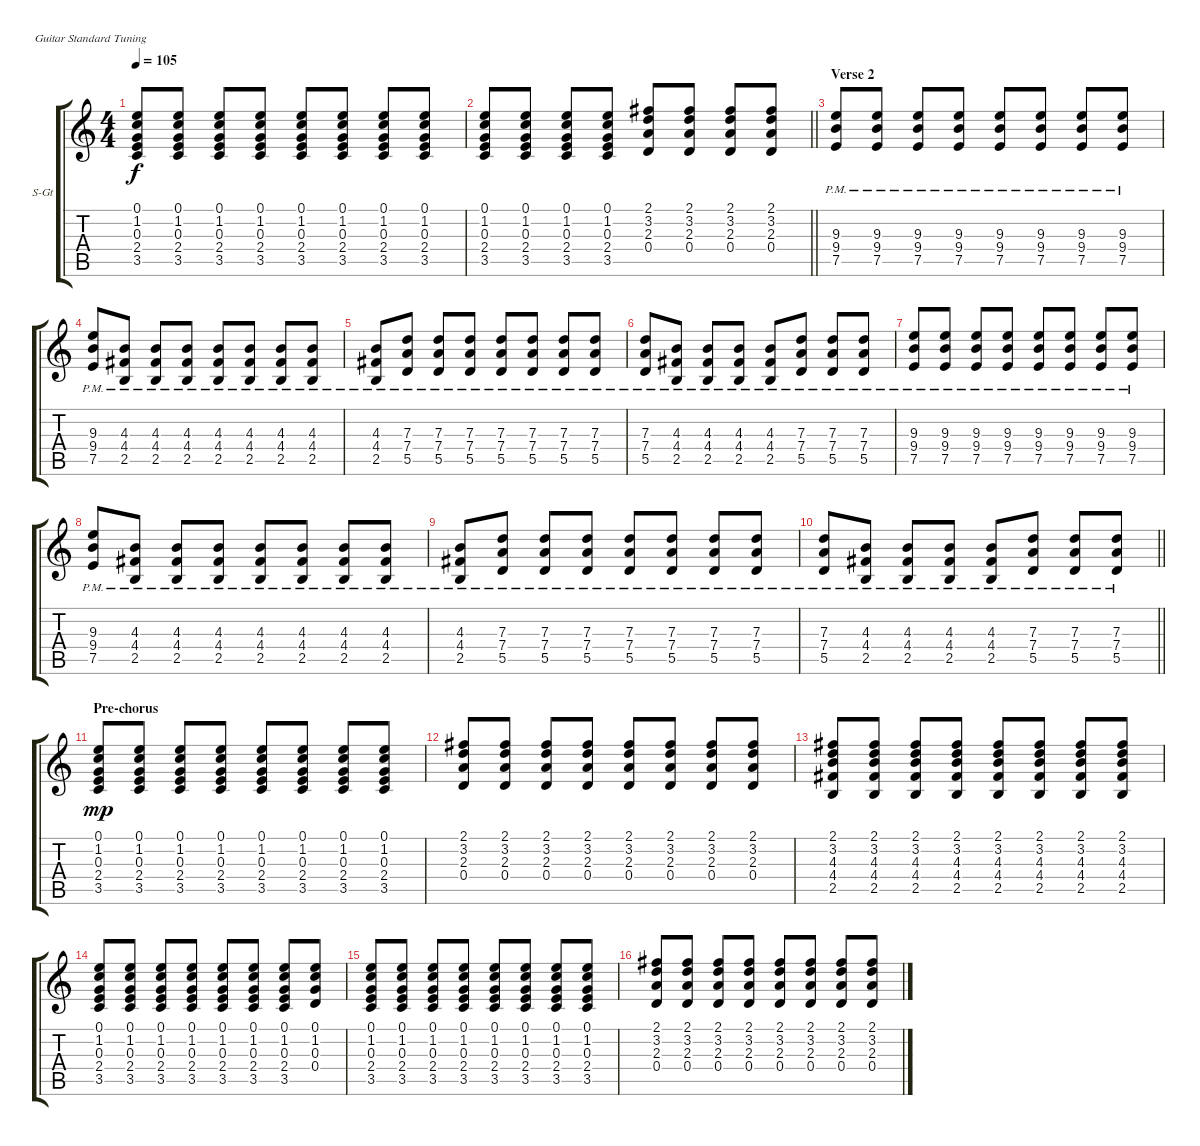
\bracketExtendMode groupsimilarinstruments
\firstSystemTrackNameOrientation horizontal
\otherSystemsTrackNameOrientation horizontal
\track ("PM (Guitar)" "S-Gt") {instrument acousticguitarsteel}
\staff {score tabs}
\tuning (E4 B3 G3 D3 A2 E2)
\ts (4 4)
\tempo 105
\clef g2
\scale
0.333333
\ks c
(0.1 1.2 0.3 2.4 3.5).8{dy f} (0.1 1.2 0.3 2.4 3.5).8 (0.1 1.2 0.3 2.4 3.5).8 (0.1 1.2 0.3 2.4 3.5).8 (0.1 1.2 0.3 2.4 3.5).8 (0.1 1.2 0.3 2.4 3.5).8 (0.1 1.2 0.3 2.4 3.5).8 (0.1 1.2 0.3 2.4 3.5).8 |
\scale
0.333333
\barLineRight lightlight
(0.1 1.2 0.3 2.4 3.5).8 (0.1 1.2 0.3 2.4 3.5).8 (0.1 1.2 0.3 2.4 3.5).8 (0.1 1.2 0.3 2.4 3.5).8 (2.1 3.2 2.3 0.4).8 (2.1 3.2 2.3 0.4).8 (2.1 3.2 2.3 0.4).8 (2.1 3.2 2.3 0.4).8 |
\section ("" "Verse 2")
\scale
0.333333 (9.3{pm} 9.4{pm} 7.5{pm}).8 (9.3{pm} 9.4{pm} 7.5{pm}).8 (9.3{pm} 9.4{pm} 7.5{pm}).8 (9.3{pm} 9.4{pm} 7.5{pm}).8 (9.3{pm} 9.4{pm} 7.5{pm}).8 (9.3{pm} 9.4{pm} 7.5{pm}).8 (9.3{pm} 9.4{pm} 7.5{pm}).8 (9.3{pm} 9.4{pm} 7.5{pm}).8 |
\scale
0.333333 (9.3{pm} 9.4{pm} 7.5{pm}).8 (4.3{pm} 4.4{pm} 2.5{pm}).8 (4.3{pm} 4.4{pm} 2.5{pm}).8 (4.3{pm} 4.4{pm} 2.5{pm}).8 (4.3{pm} 4.4{pm} 2.5{pm}).8 (4.3{pm} 4.4{pm} 2.5{pm}).8 (4.3{pm} 4.4{pm} 2.5{pm}).8 (4.3{pm} 4.4{pm} 2.5{pm}).8 |
\scale
0.333333 (4.3{pm} 4.4{pm} 2.5{pm}).8 (7.3{pm} 7.4{pm} 5.5{pm}).8 (7.3{pm} 7.4{pm} 5.5{pm}).8 (7.3{pm} 7.4{pm} 5.5{pm}).8 (7.3{pm} 7.4{pm} 5.5{pm}).8 (7.3{pm} 7.4{pm} 5.5{pm}).8 (7.3{pm} 7.4{pm} 5.5{pm}).8 (7.3{pm} 7.4{pm} 5.5{pm}).8 |
\scale
0.333333 (7.3{pm} 7.4{pm} 5.5{pm}).8 (4.3{pm} 4.4{pm} 2.5{pm}).8 (4.3{pm} 4.4{pm} 2.5{pm}).8 (4.3{pm} 4.4{pm} 2.5{pm}).8 (4.3{pm} 4.4{pm} 2.5{pm}).8 (7.3{pm} 7.4{pm} 5.5{pm}).8 (7.3{pm} 7.4{pm} 5.5{pm}).8 (7.3{pm} 7.4{pm} 5.5{pm}).8 |
\scale
0.333333 (9.3{pm} 9.4{pm} 7.5{pm}).8 (9.3{pm} 9.4{pm} 7.5{pm}).8 (9.3{pm} 9.4{pm} 7.5{pm}).8 (9.3{pm} 9.4{pm} 7.5{pm}).8 (9.3{pm} 9.4{pm} 7.5{pm}).8 (9.3{pm} 9.4{pm} 7.5{pm}).8 (9.3{pm} 9.4{pm} 7.5{pm}).8 (9.3{pm} 9.4{pm} 7.5{pm}).8 |
\scale
0.333333 (9.3{pm} 9.4{pm} 7.5{pm}).8 (4.3{pm} 4.4{pm} 2.5{pm}).8 (4.3{pm} 4.4{pm} 2.5{pm}).8 (4.3{pm} 4.4{pm} 2.5{pm}).8 (4.3{pm} 4.4{pm} 2.5{pm}).8 (4.3{pm} 4.4{pm} 2.5{pm}).8 (4.3{pm} 4.4{pm} 2.5{pm}).8 (4.3{pm} 4.4{pm} 2.5{pm}).8 |
\scale
0.333333 (4.3{pm} 4.4{pm} 2.5{pm}).8 (7.3{pm} 7.4{pm} 5.5{pm}).8 (7.3{pm} 7.4{pm} 5.5{pm}).8 (7.3{pm} 7.4{pm} 5.5{pm}).8 (7.3{pm} 7.4{pm} 5.5{pm}).8 (7.3{pm} 7.4{pm} 5.5{pm}).8 (7.3{pm} 7.4{pm} 5.5{pm}).8 (7.3{pm} 7.4{pm} 5.5{pm}).8 |
\scale
0.333333
\barLineRight lightlight
(7.3{pm} 7.4{pm} 5.5{pm}).8 (4.3{pm} 4.4{pm} 2.5{pm}).8 (4.3{pm} 4.4{pm} 2.5{pm}).8 (4.3{pm} 4.4{pm} 2.5{pm}).8 (4.3{pm} 4.4{pm} 2.5{pm}).8 (7.3{pm} 7.4{pm} 5.5{pm}).8 (7.3{pm} 7.4{pm} 5.5{pm}).8 (7.3{pm} 7.4{pm} 5.5{pm}).8 |
\section ("" "Pre-chorus")
\scale
0.333333 (0.1 1.2 0.3 2.4 3.5).8{dy mp} (0.1 1.2 0.3 2.4 3.5).8 (0.1 1.2 0.3 2.4 3.5).8 (0.1 1.2 0.3 2.4 3.5).8 (0.1 1.2 0.3 2.4 3.5).8 (0.1 1.2 0.3 2.4 3.5).8 (0.1 1.2 0.3 2.4 3.5).8 (0.1 1.2 0.3 2.4 3.5).8 |
\scale
0.333333 (2.1 3.2 2.3 0.4).8 (2.1 3.2 2.3 0.4).8 (2.1 3.2 2.3 0.4).8 (2.1 3.2 2.3 0.4).8 (2.1 3.2 2.3 0.4).8 (2.1 3.2 2.3 0.4).8 (2.1 3.2 2.3 0.4).8 (2.1 3.2 2.3 0.4).8 |
\scale
0.333333 (2.1 3.2 4.3 4.4 2.5).8 (2.1 3.2 4.3 4.4 2.5).8 (2.1 3.2 4.3 4.4 2.5).8 (2.1 3.2 4.3 4.4 2.5).8 (2.1 3.2 4.3 4.4 2.5).8 (2.1 3.2 4.3 4.4 2.5).8 (2.1 3.2 4.3 4.4 2.5).8 (2.1 3.2 4.3 4.4 2.5).8 |
\scale
0.333333 (0.1 1.2 0.3 2.4 3.5).8 (0.1 1.2 0.3 2.4 3.5).8 (0.1 1.2 0.3 2.4 3.5).8 (0.1 1.2 0.3 2.4 3.5).8 (0.1 1.2 0.3 2.4 3.5).8 (0.1 1.2 0.3 2.4 3.5).8 (0.1 1.2 0.3 2.4 3.5).8 (0.1 1.2 0.3 0.4).8 |
\scale
0.333333 (0.1 1.2 0.3 2.4 3.5).8 (0.1 1.2 0.3 2.4 3.5).8 (0.1 1.2 0.3 2.4 3.5).8 (0.1 1.2 0.3 2.4 3.5).8 (0.1 1.2 0.3 2.4 3.5).8 (0.1 1.2 0.3 2.4 3.5).8 (0.1 1.2 0.3 2.4 3.5).8 (0.1 1.2 0.3 2.4 3.5).8 |
\scale
0.333333 (2.1 3.2 2.3 0.4).8 (2.1 3.2 2.3 0.4).8 (2.1 3.2 2.3 0.4).8 (2.1 3.2 2.3 0.4).8 (2.1 3.2 2.3 0.4).8 (2.1 3.2 2.3 0.4).8 (2.1 3.2 2.3 0.4).8 (2.1 3.2 2.3 0.4).8
